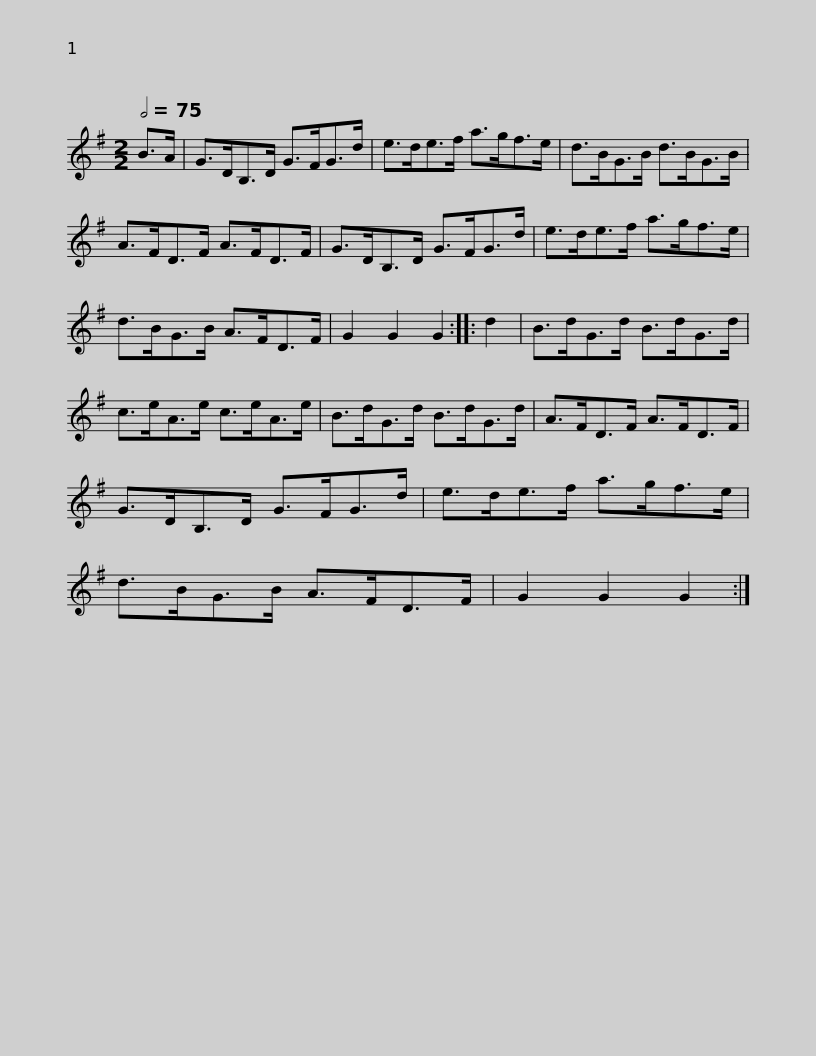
X:1
L:1/8
Q:1/2=75
M:2/2
I:linebreak $
K:G
V:1 treble
V:1
 B>A | G>DB,>D G>FG>d | e>de>f a>gf>e | d>BG>B d>BG>B | A>FD>F A>FD>F |$ %5
 G>DB,>D G>FG>d | e>de>f a>gf>e | d>BG>B A>FD>F | G2 G2 G2 :: d2 | %10
 B>dG>d B>dG>d |$ c>eA>e c>eA>e | B>dG>d B>dG>d | A>FD>F A>FD>F | G>DB,>D G>FG>d |$ %15
 e>de>f a>gf>e | d>BG>B A>FD>F | G2 G2 G2 :| %18
